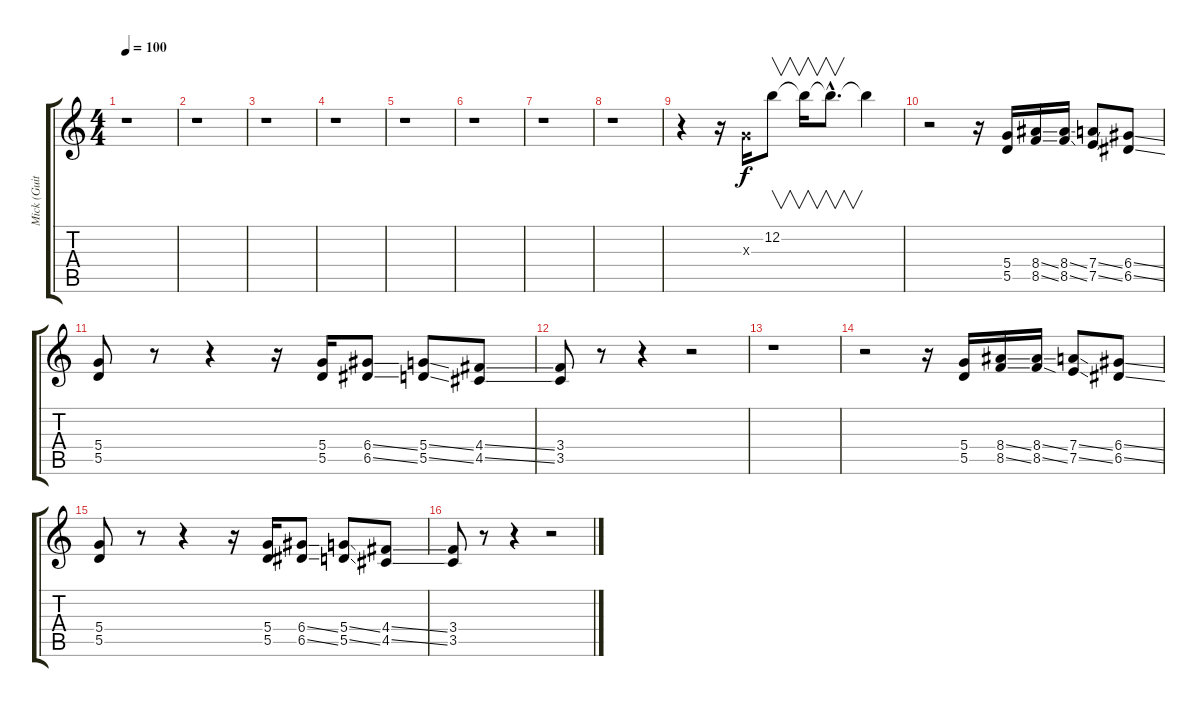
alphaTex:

\track ("Mick (Guitar2)" "Mick (Guit") {instrument distortionguitar}
\staff {score tabs}
\tuning (E4 B3 G3 D3 A2 E2) {hide}
\ts (4 4)
\tempo 100
\clef g2
\ks c
r.1{dy f instrument distortionguitar} |
r.1 |
r.1 |
r.1 |
r.1 |
r.1 |
r.1 |
r.1 |
r.4 r.16 0.3{x}.16 12.2.8{v} 12.2{t}.16{v} 12.2{hac t}.8{v d} 12.2{t}.4 |
r.2 r.16 (5.4 5.5).16 (8.4{ss} 8.5{ss}).16 (8.4{ss} 8.5{ss}).16 (7.4{ss} 7.5{ss}).8 (6.4{ss} 6.5{ss}).8 |
(5.4 5.5).8 r.8 r.4 r.16 (5.4 5.5).16 (6.4{ss} 6.5{ss}).8 (5.4{ss} 5.5{ss}).8 (4.4{ss} 4.5{ss}).8 |
(3.4 3.5).8 r.8 r.4 r.2 |
r.1 |
r.2 r.16 (5.4 5.5).16 (8.4{ss} 8.5{ss}).16 (8.4{ss} 8.5{ss}).16 (7.4{ss} 7.5{ss}).8 (6.4{ss} 6.5{ss}).8 |
(5.4 5.5).8 r.8 r.4 r.16 (5.4 5.5).16 (6.4{ss} 6.5{ss}).8 (5.4{ss} 5.5{ss}).8 (4.4{ss} 4.5{ss}).8 |
(3.4 3.5).8 r.8 r.4 r.2
